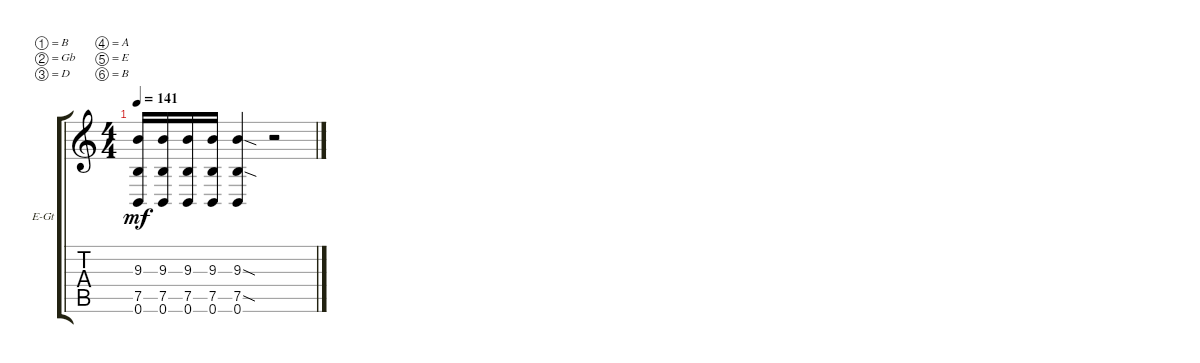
\bracketExtendMode groupsimilarinstruments
\firstSystemTrackNameOrientation horizontal
\otherSystemsTrackNameOrientation horizontal
\track ("Electric Guitar 1" "E-Gt") {instrument distortionguitar}
\staff {score tabs}
\tuning (B3 Gb3 D3 A2 E2 B1)
\ts (4 4)
\tempo 141
\clef g2
\ks c
(0.6 7.5 9.3).16{dy mf} (9.3 7.5 0.6).16 (9.3 7.5 0.6).16 (9.3 7.5 0.6).16 (9.3{sod} 7.5{sod} 0.6).4 r.2
